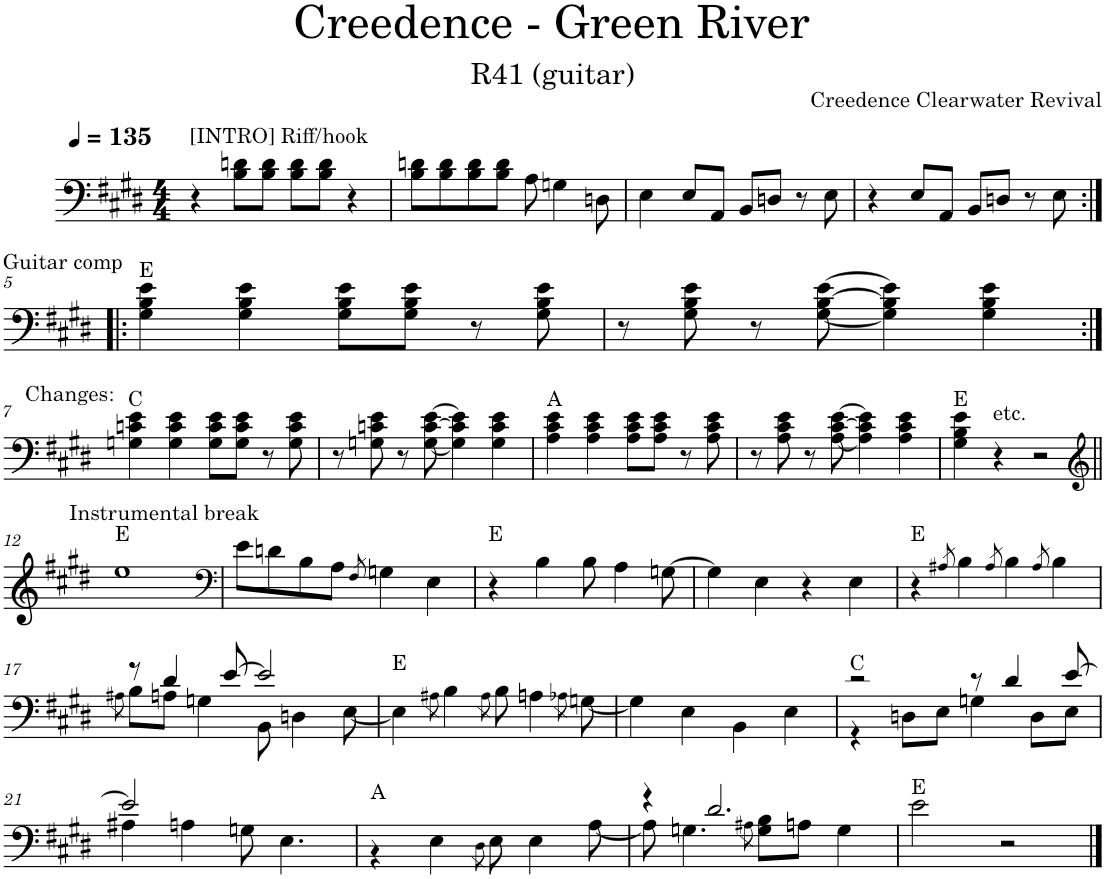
**kern	**harte
*part1	*part1
*staff1	*
*I"Piano	*
*I'Pno.	*
*clefF4	*
*k[f#c#g#d#]	*
*M4/4	*
*MM135	*
=1	=1
!LO:TX:a:t=[INTRO] Riff/hook	!
4r	.
8B\ 8dn\L	.
8B\ 8d\J	.
8B\ 8d\L	.
8B\ 8d\J	.
4r	.
=2	=2
8B\ 8dn\L	.
8B\ 8d\	.
8B\ 8d\	.
8B\ 8d\J	.
8A\	.
4Gn\	.
8Dn\	.
=3	=3
4E\	.
8E/L	.
8AA/J	.
8BB/L	.
8Dn/J	.
8r	.
8E\	.
=4	=4
4r	.
8E/L	.
8AA/J	.
8BB/L	.
8Dn/J	.
8r	.
8E\	.
!!LO:LB:g=z
=5:|!|:	=5:|!|:
!LO:TX:a:t=Guitar comp	!
4G#\ 4B\ 4e\	E:maj
4G#\ 4B\ 4e\	.
8G#\ 8B\ 8e\L	.
8G#\ 8B\ 8e\J	.
8r	.
8G#\ 8B\ 8e\	.
=6	=6
8r	.
8G#\ 8B\ 8e\	.
8r	.
[8G#\ [8B\ [8e\	.
4G#\] 4B\] 4e\]	.
4G#\ 4B\ 4e\	.
!!LO:LB:g=z
=7:|!	=7:|!
!LO:TX:a:t=Changes&colon;	!
4Gn\ 4cn\ 4e\	C:maj
4G\ 4c\ 4e\	.
8G\ 8c\ 8e\L	.
8G\ 8c\ 8e\J	.
8r	.
8G\ 8c\ 8e\	.
=8	=8
8r	.
8Gn\ 8cn\ 8e\	.
8r	.
[8G\ [8c\ [8e\	.
4G\] 4c\] 4e\]	.
4G\ 4c\ 4e\	.
=9	=9
4A\ 4c#\ 4e\	A:maj
4A\ 4c#\ 4e\	.
8A\ 8c#\ 8e\L	.
8A\ 8c#\ 8e\J	.
8r	.
8A\ 8c#\ 8e\	.
=10	=10
8r	.
8A\ 8c#\ 8e\	.
8r	.
[8A\ [8c#\ [8e\	.
4A\] 4c#\] 4e\]	.
4A\ 4c#\ 4e\	.
=11	=11
!LO:TX:a:t=etc.	!
4G#\ 4B\ 4e\	E:maj
4r	.
2r	.
!!LO:LB:g=z
=12||	=12||
*clefG2	*
!LO:TX:a:t=Instrumental break	!
1ee	E:maj
=13	=13
*clefF4	*
8e\L	.
8dn\	.
8B\	.
8A\J	.
8qF#/	.
4Gn\	.
4E\	.
=14	=14
4r	E:maj
4B\	.
8B\	.
4A\	.
[8Gn\	.
=15	=15
4G\]	.
4E\	.
4r	.
4E\	.
=16	=16
4r	E:maj
8qA#X/	.
4B\	.
8qA#/	.
4B\	.
8qA#/	.
4B\	.
!!LO:LB:g=z
=17	=17
*^	*
.	8qA#X\	.
8r	8B\L	.
4d#/	8An\J	.
.	4Gn\	.
[8e/	.	.
2e/]	8BB\	.
.	4Dn\	.
.	[8E\	.
=18	=18	=18
1ryy	4E\]	E:maj
.	8qA#X\	.
.	4B\	.
.	8qA#\	.
.	8B\	.
.	4An\	.
.	8qA-X\	.
.	[8Gn\	.
=19	=19	=19
1ryy	4G\]	.
.	4E\	.
.	4BB\	.
.	4E\	.
=20	=20	=20
2r	4r	C:maj
.	8Dn\L	.
.	8E\J	.
8r	4Gn\	.
4d#/	.	.
.	8D\L	.
[8e/	8E\J	.
!!LO:LB:g=z	!!
=21	=21	=21
2e/]	4A#X\	.
.	4An\	.
2ryy	8Gn\	.
.	4.E\	.
=22	=22	=22
1ryy	4r	A:maj
.	4E\	.
.	8qD#\	.
.	8E\	.
.	4E\	.
.	[8A\	.
=23	=23	=23
4r	8A\]	.
.	4.Gn\	.
2.d#/	.	.
.	8qA#X\	.
.	8G\ 8B\L	.
.	8An\J	.
.	4G\	.
*v	*v	*
=24	=24
2e\	.
2r	.
==	==
*-	*-
